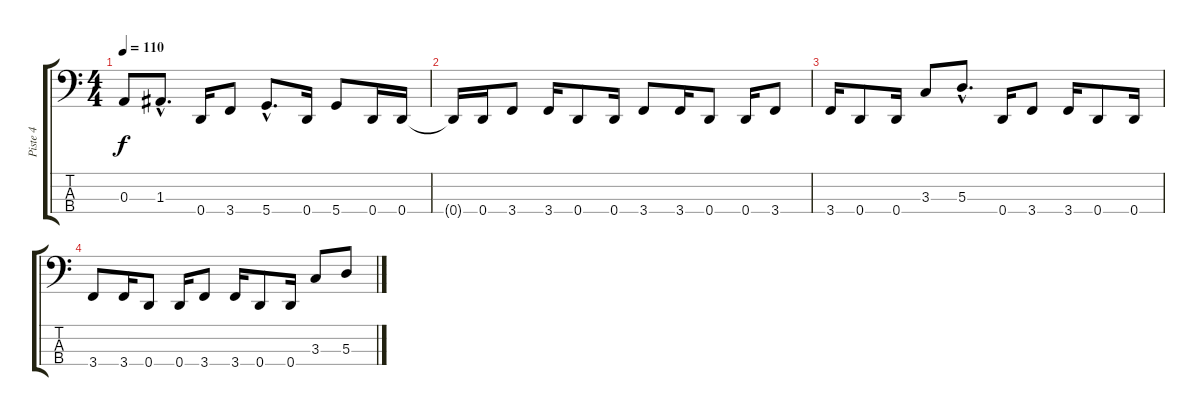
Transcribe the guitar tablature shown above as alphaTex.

\track ("Piste 4" "Piste 4") {instrument electricbassfinger}
\staff {score tabs}
\tuning (G2 D2 A1 D1) {hide}
\ts (4 4)
\tempo 110
\clef f4
\ks c
0.3.8{dy f} 1.3{hac}.8{d} 0.4.16 3.4.8 5.4{hac}.8{d} 0.4.16 5.4.8 0.4.16 0.4.16 |
0.4{t}.16 0.4.16 3.4.8 3.4.16 0.4.8 0.4.16 3.4.8 3.4.16 0.4.8 0.4.16 3.4.8 |
3.4.16 0.4.8 0.4.16 3.3.8 5.3{hac}.8{d} 0.4.16 3.4.8 3.4.16 0.4.8 0.4.16 |
3.4.8 3.4.16 0.4.8 0.4.16 3.4.8 3.4.16 0.4.8 0.4.16 3.3.8 5.3.8
